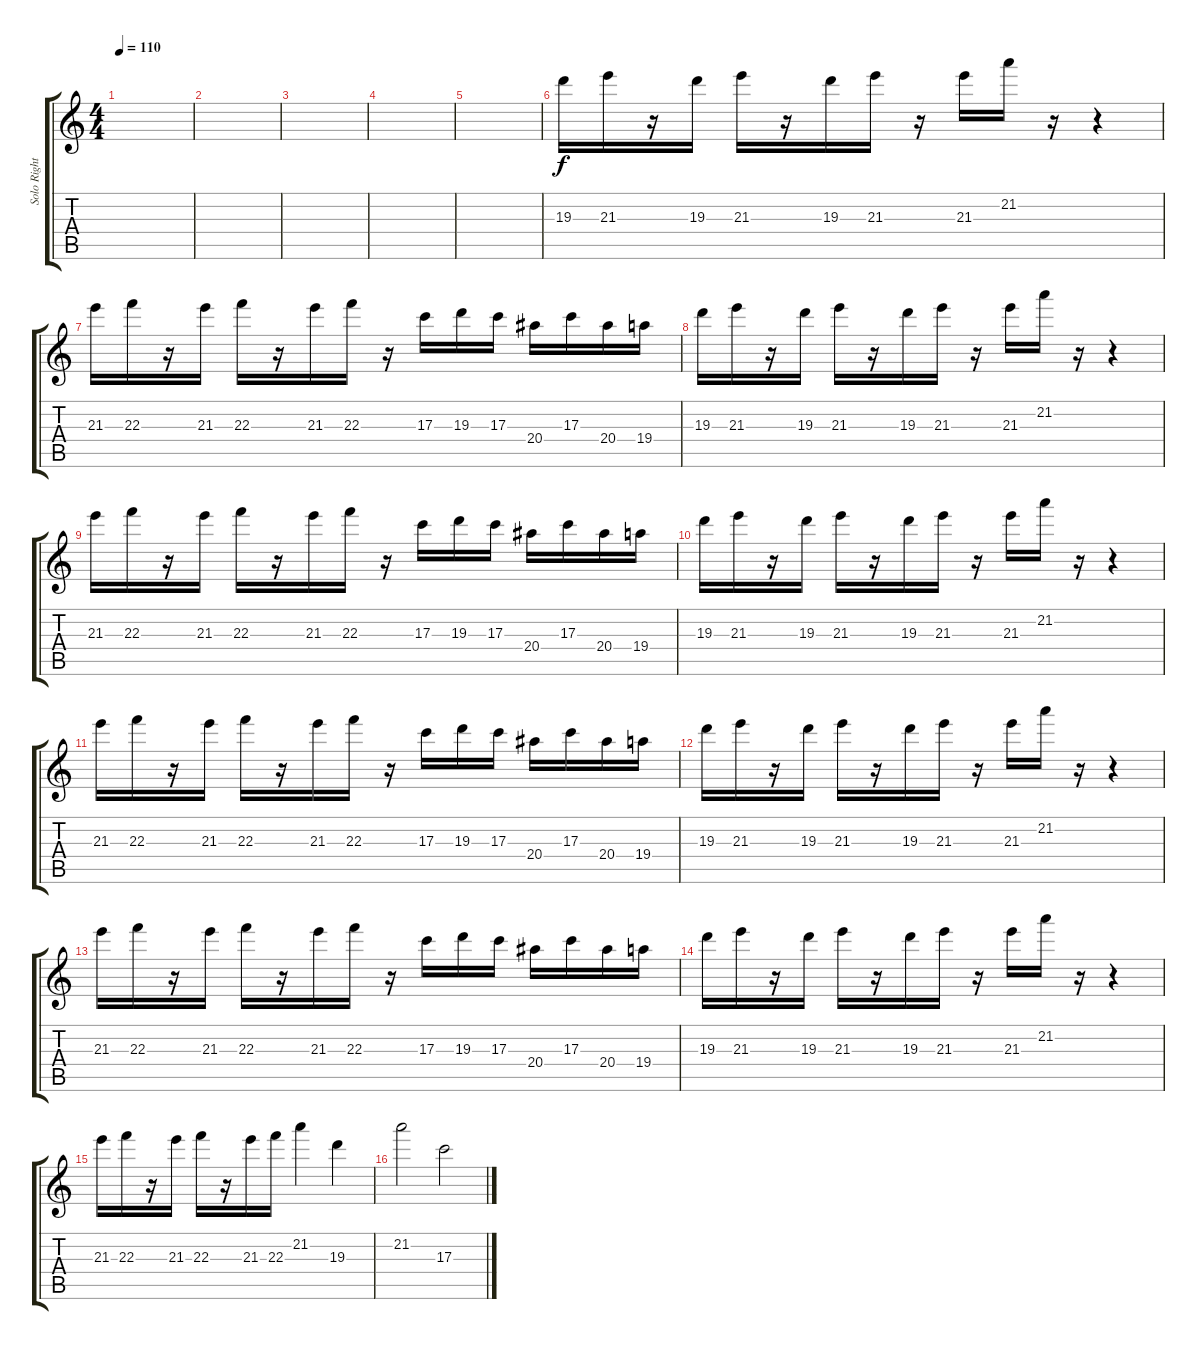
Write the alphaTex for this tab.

\track ("Solo Right" "Solo Right") {instrument distortionguitar}
\staff {score tabs}
\tuning (F4 C4 G3 D3 A2 E2) {hide}
\ts (4 4)
\tempo 110
\clef g2
\ks c
|
|
|
|
|
19.3.16 21.3.16 r.16 19.3.16 21.3.16 r.16 19.3.16 21.3.16 r.16 21.3.16 21.2.16 r.16 r.4 |
21.3.16 22.3.16 r.16 21.3.16 22.3.16 r.16 21.3.16 22.3.16 r.16 17.3.16 19.3.16 17.3.16 20.4.16 17.3.16 20.4.16 19.4.16 |
19.3.16 21.3.16 r.16 19.3.16 21.3.16 r.16 19.3.16 21.3.16 r.16 21.3.16 21.2.16 r.16 r.4 |
21.3.16 22.3.16 r.16 21.3.16 22.3.16 r.16 21.3.16 22.3.16 r.16 17.3.16 19.3.16 17.3.16 20.4.16 17.3.16 20.4.16 19.4.16 |
19.3.16 21.3.16 r.16 19.3.16 21.3.16 r.16 19.3.16 21.3.16 r.16 21.3.16 21.2.16 r.16 r.4 |
21.3.16 22.3.16 r.16 21.3.16 22.3.16 r.16 21.3.16 22.3.16 r.16 17.3.16 19.3.16 17.3.16 20.4.16 17.3.16 20.4.16 19.4.16 |
19.3.16 21.3.16 r.16 19.3.16 21.3.16 r.16 19.3.16 21.3.16 r.16 21.3.16 21.2.16 r.16 r.4 |
21.3.16 22.3.16 r.16 21.3.16 22.3.16 r.16 21.3.16 22.3.16 r.16 17.3.16 19.3.16 17.3.16 20.4.16 17.3.16 20.4.16 19.4.16 |
19.3.16 21.3.16 r.16 19.3.16 21.3.16 r.16 19.3.16 21.3.16 r.16 21.3.16 21.2.16 r.16 r.4 |
21.3.16 22.3.16 r.16 21.3.16 22.3.16 r.16 21.3.16 22.3.16 21.2.4 19.3.4 |
21.2.2 17.3.2
